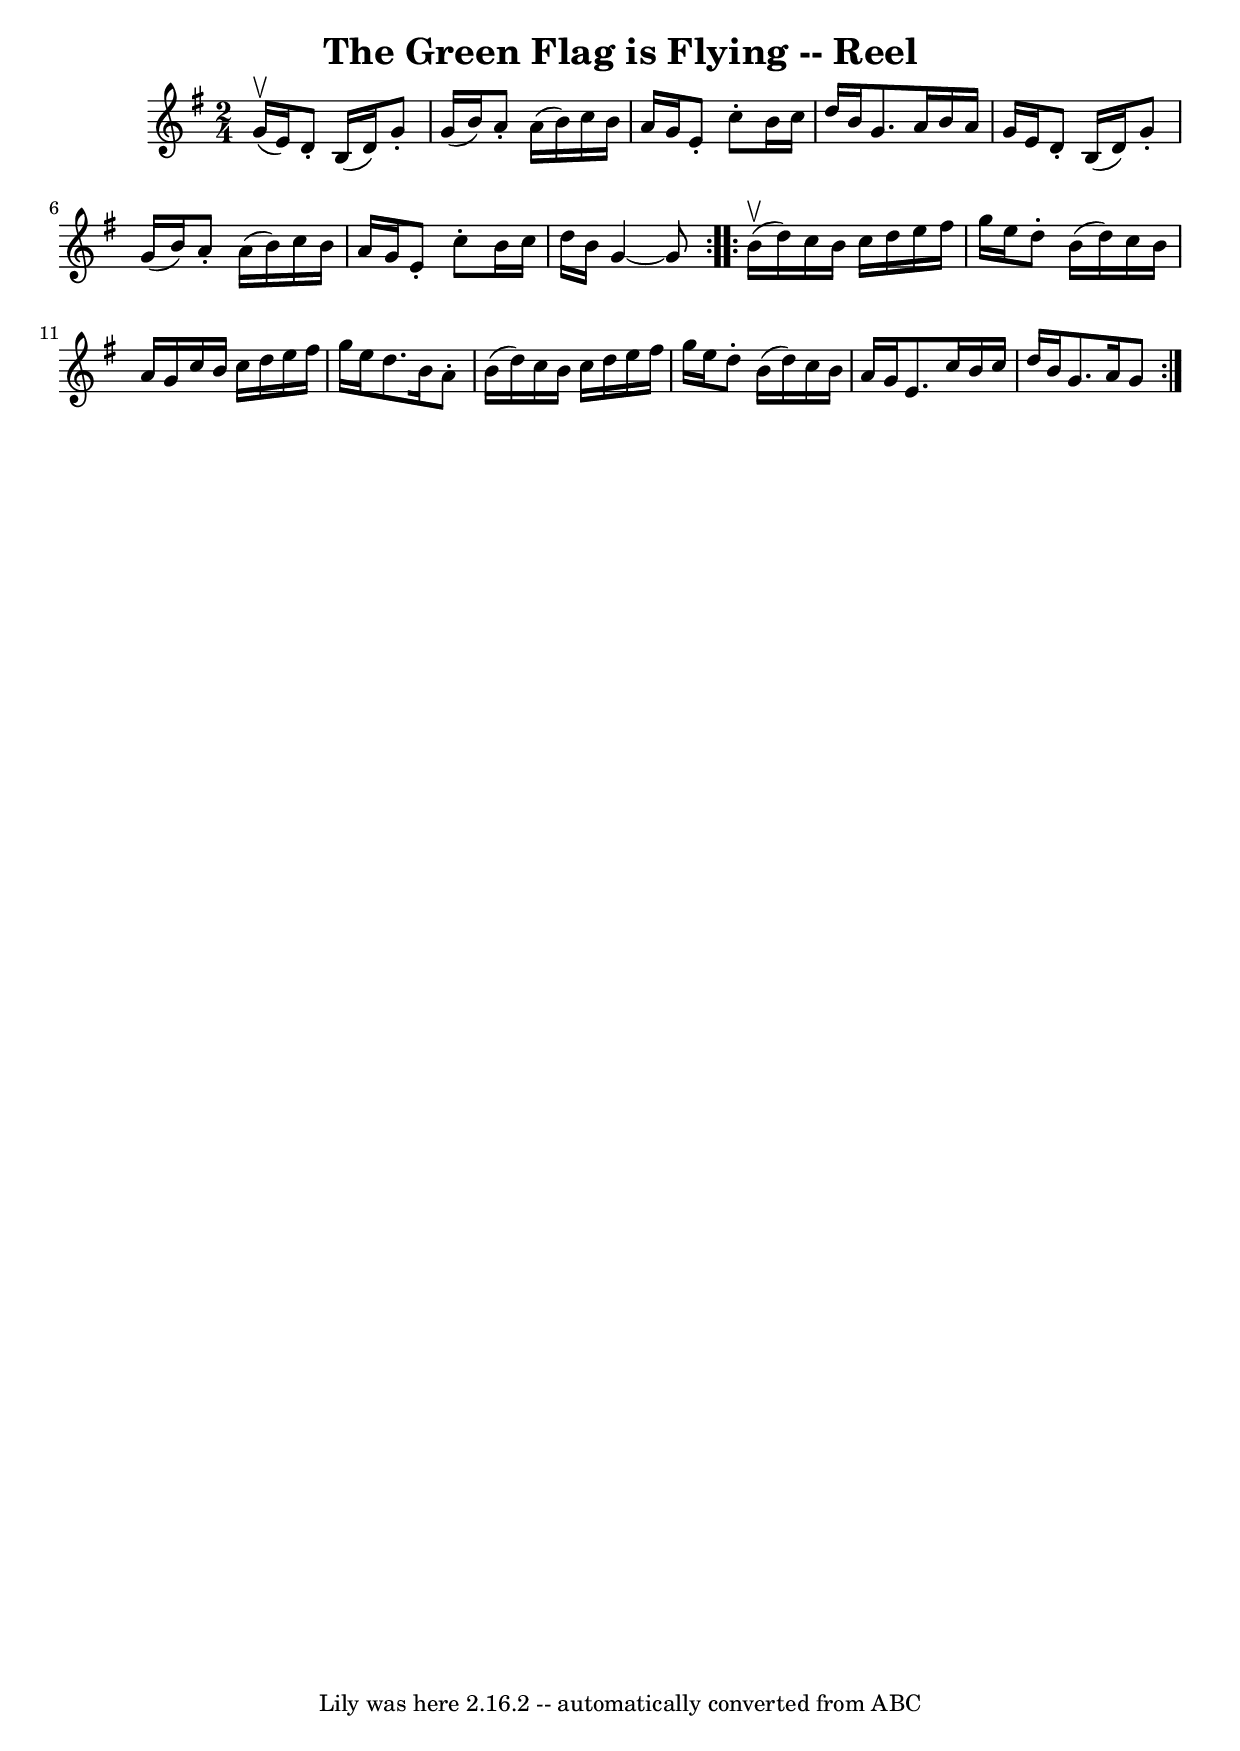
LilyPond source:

\version "2.7.40"
\include "Mammoth.ily"
\header {
	book = "Ryan's Mammoth Collection"
	crossRefNumber = "1"
	footnotes = "\\\\259"
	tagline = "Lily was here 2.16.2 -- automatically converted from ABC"
	title = "The Green Flag is Flying -- Reel"
}
voicedefault =  {
\set Score.defaultBarType = "empty"

\repeat volta 2 {
\time 2/4 \key g \major g'16^\upbow(e'16) |
 d'8 -. b16 (
 d'16) g'8 -. g'16 (b'16)   |
 a'8 -. a'16 (b'16)  
 c''16 b'16 a'16 g'16    |
 e'8 -. c''8 -. b'16 c''16   
 d''16 b'16    |
 g'8. a'16 b'16 a'16 g'16 e'16    
|
 d'8 -. b16 (d'16) g'8 -. g'16 (b'16)   |
  
 a'8 -. a'16 (b'16) c''16 b'16 a'16 g'16    |
 e'8 
-. c''8 -. b'16 c''16 d''16 b'16    |
 g'4   ~ g'8  }   
  \repeat volta 2 { b'16^\upbow(d''16) |
 c''16 b'16    
c''16 d''16 e''16 fis''16 g''16 e''16    |
 d''8 -.   
b'16 (d''16) c''16 b'16 a'16 g'16    |
 c''16 b'16  
 c''16 d''16 e''16 fis''16 g''16 e''16    |
 d''8.    
b'16 a'8 -. b'16 (d''16)   |
 c''16 b'16 c''16    
d''16 e''16 fis''16 g''16 e''16    |
 d''8 -. b'16 (
d''16) c''16 b'16 a'16 g'16    |
 e'8. c''16 b'16   
 c''16 d''16 b'16    |
 g'8. a'16 g'8  }   
}

\score{
    <<

	\context Staff="default"
	{
	    \voicedefault 
	}

    >>
	\layout {
	}
	\midi {}
}
